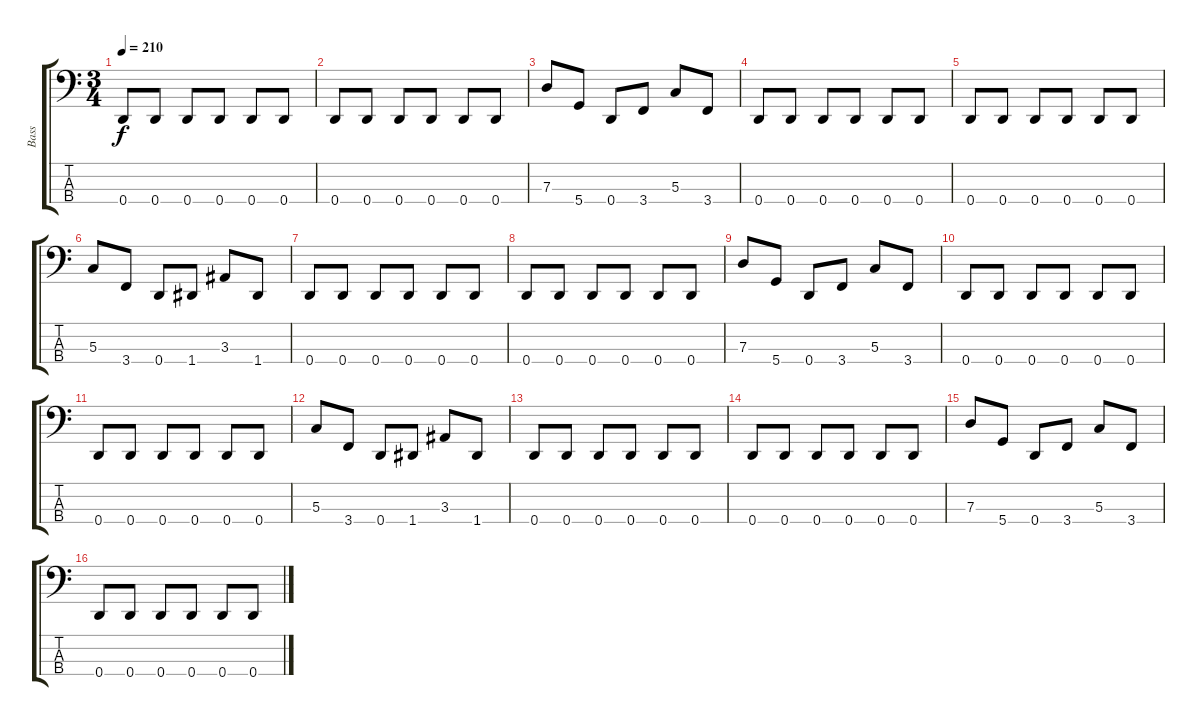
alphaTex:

\track ("Bass" "Bass") {instrument electricbasspick}
\staff {score tabs}
\tuning (F2 C2 G1 D1) {hide}
\ts (3 4)
\tempo 210
\clef f4
\ks c
0.4.8{dy f} 0.4.8 0.4.8 0.4.8 0.4.8 0.4.8 |
0.4.8 0.4.8 0.4.8 0.4.8 0.4.8 0.4.8 |
7.3.8 5.4.8 0.4.8 3.4.8 5.3.8 3.4.8 |
0.4.8 0.4.8 0.4.8 0.4.8 0.4.8 0.4.8 |
0.4.8 0.4.8 0.4.8 0.4.8 0.4.8 0.4.8 |
5.3.8 3.4.8 0.4.8 1.4.8 3.3.8 1.4.8 |
0.4.8 0.4.8 0.4.8 0.4.8 0.4.8 0.4.8 |
0.4.8 0.4.8 0.4.8 0.4.8 0.4.8 0.4.8 |
7.3.8 5.4.8 0.4.8 3.4.8 5.3.8 3.4.8 |
0.4.8 0.4.8 0.4.8 0.4.8 0.4.8 0.4.8 |
0.4.8 0.4.8 0.4.8 0.4.8 0.4.8 0.4.8 |
5.3.8 3.4.8 0.4.8 1.4.8 3.3.8 1.4.8 |
0.4.8 0.4.8 0.4.8 0.4.8 0.4.8 0.4.8 |
0.4.8 0.4.8 0.4.8 0.4.8 0.4.8 0.4.8 |
7.3.8 5.4.8 0.4.8 3.4.8 5.3.8 3.4.8 |
0.4.8 0.4.8 0.4.8 0.4.8 0.4.8 0.4.8
